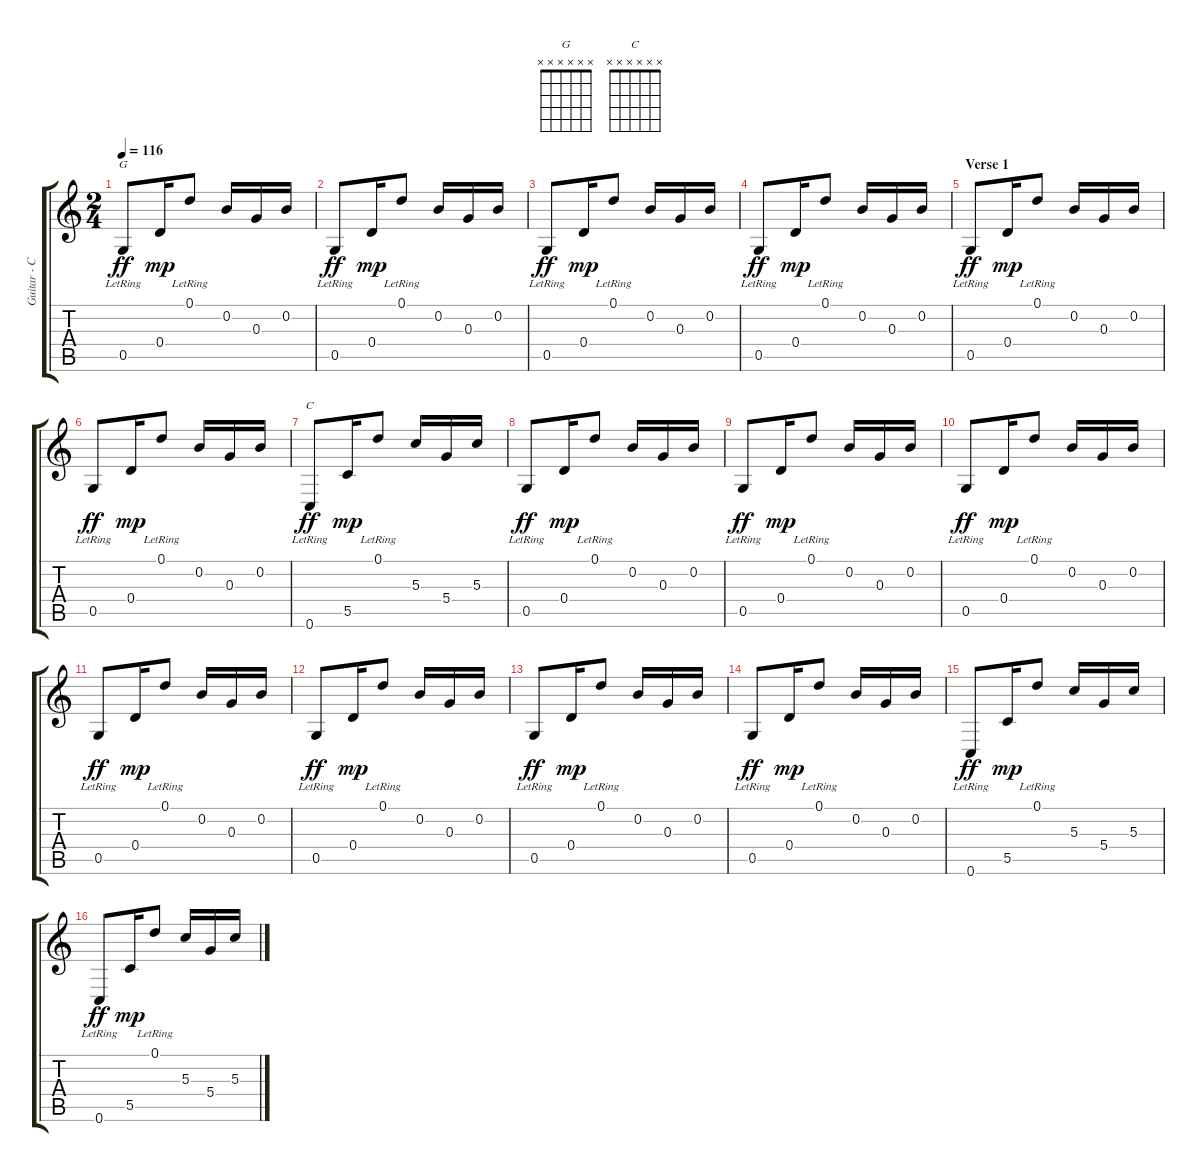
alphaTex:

\track ("Guitar - CGDGBD" "Guitar - C") {instrument acousticguitarnylon}
\staff {score tabs}
\tuning (D4 B3 G3 D3 G2 C2) {hide}
\chord ("G" x x x x x x) {firstfret 0}
\chord ("C" x x x x x x) {firstfret 0}
\ts (2 4)
\tempo 116
\clef g2
\ks c
0.5{lr}.8{ch "G" dy ff instrument acousticguitarnylon} 0.4.16{dy mp} 0.1{lr}.8 0.2.16 0.3.16 0.2.16 |
0.5{lr}.8{dy ff} 0.4.16{dy mp} 0.1{lr}.8 0.2.16 0.3.16 0.2.16 |
0.5{lr}.8{dy ff} 0.4.16{dy mp} 0.1{lr}.8 0.2.16 0.3.16 0.2.16 |
0.5{lr}.8{dy ff} 0.4.16{dy mp} 0.1{lr}.8 0.2.16 0.3.16 0.2.16 |
\section ("" "Verse 1")
0.5{lr}.8{dy ff} 0.4.16{dy mp} 0.1{lr}.8 0.2.16 0.3.16 0.2.16 |
0.5{lr}.8{dy ff} 0.4.16{dy mp} 0.1{lr}.8 0.2.16 0.3.16 0.2.16 |
0.6{lr}.8{ch "C" dy ff} 5.5.16{dy mp} 0.1{lr}.8 5.3.16 5.4.16 5.3.16 |
0.5{lr}.8{dy ff} 0.4.16{dy mp} 0.1{lr}.8 0.2.16 0.3.16 0.2.16 |
0.5{lr}.8{dy ff} 0.4.16{dy mp} 0.1{lr}.8 0.2.16 0.3.16 0.2.16 |
0.5{lr}.8{dy ff} 0.4.16{dy mp} 0.1{lr}.8 0.2.16 0.3.16 0.2.16 |
0.5{lr}.8{dy ff} 0.4.16{dy mp} 0.1{lr}.8 0.2.16 0.3.16 0.2.16 |
0.5{lr}.8{dy ff} 0.4.16{dy mp} 0.1{lr}.8 0.2.16 0.3.16 0.2.16 |
0.5{lr}.8{dy ff} 0.4.16{dy mp} 0.1{lr}.8 0.2.16 0.3.16 0.2.16 |
0.5{lr}.8{dy ff} 0.4.16{dy mp} 0.1{lr}.8 0.2.16 0.3.16 0.2.16 |
0.6{lr}.8{dy ff} 5.5.16{dy mp} 0.1{lr}.8 5.3.16 5.4.16 5.3.16 |
0.6{lr}.8{dy ff} 5.5.16{dy mp} 0.1{lr}.8 5.3.16 5.4.16 5.3.16
